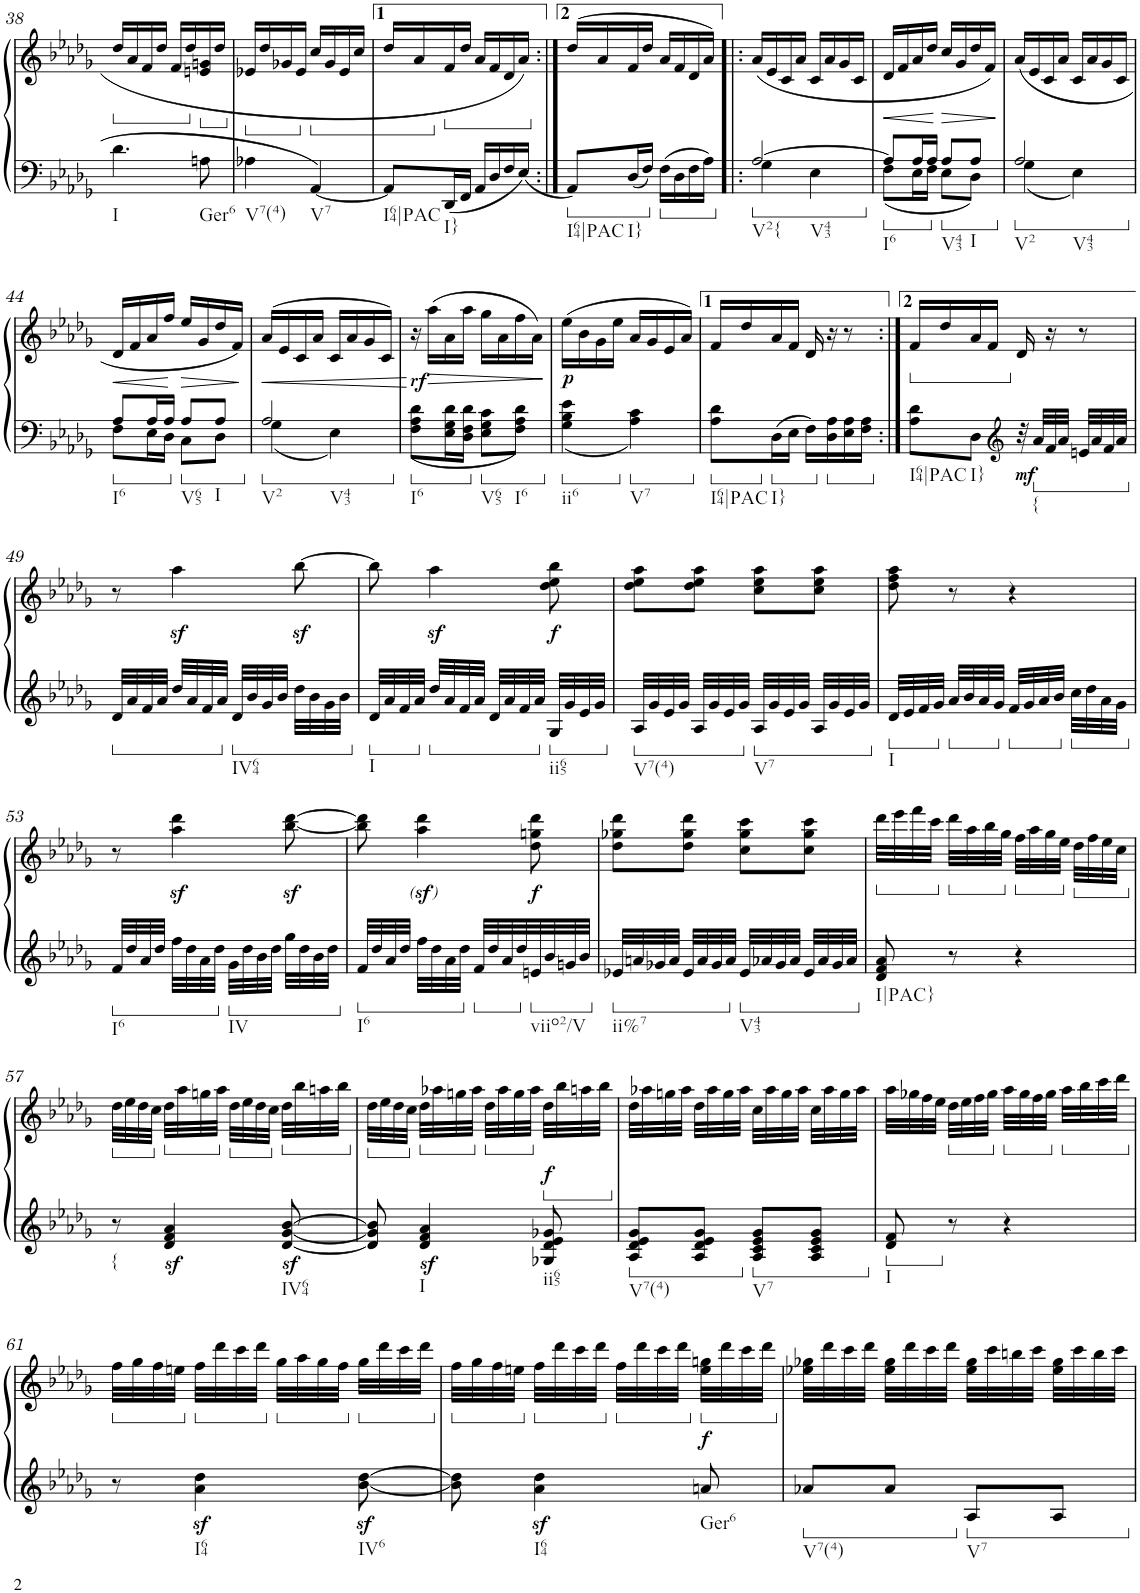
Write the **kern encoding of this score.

**kern	**kern	**dynam
*part1	*part1	*part1
*staff2	*staff1	*staff1/2
*I"Piano	*	*
*I'Pno.	*	*
!!LO:PB:g=z
*clefF4	*clefF4	*
*k[b-e-a-d-g-]	*k[b-e-a-d-g-]	*
*M2/4	*M2/4	*
*	*ped	*
=38	=38	=38
!LO:TX:b:t=I	!	!
4.d-\	16dd-/LL	.
.	16a-/	.
.	16f/	.
.	16dd-/JJ	.
.	16f/LL	.
.	16dd-/	.
*	*Xped	*
*	*ped	*
!LO:TX:b:t=Ger6	!	!
8An\	16en/ 16gn/	.
.	16dd-/JJ	.
=39	=39	=39
*	*Xped	*
*	*ped	*
!LO:TX:b:t=V7(4)	!	!
4A-X\	16e-X/LL	.
.	16dd-/	.
.	16g-X/	.
.	16e-/JJ	.
*	*Xped	*
*	*ped	*
!LO:TX:b:t=V7	!	!
[4AA-/	16cc/LL	.
.	16g-/	.
.	16e-/	.
.	16cc/JJ	.
=40	=40	=40
!LO:TX:b:t=I64|PAC	!	!
8AA-/L]	16dd-/LL	.
.	16a-/	.
*	*Xped	*
*	*ped	*
!LO:TX:b:t=I}	!	!
16DD-/L	16f/	.
16FF/JJ	16dd-/JJ	.
16AA-/LL	16a-/LL	.
16D-/	16f/	.
16F/	16d-/	.
16E-/JJ	16a-/JJ	.
=40X4:|!	=40X4:|!	=40X4:|!
*	*Xped	*
!LO:TX:b:t=I64|PAC	!	!
8AA-/L	(>16dd-/LL	.
.	16a-/	.
!LO:TX:b:t=I}	!	!
16D-/L	16f/	.
16F/JJ	16dd-/JJ	.
16F\LL	16a-/LL	.
16D-\	16f/	.
16F\	16d-/	.
16A-\JJ	16a-/JJ)	.
=41!|:	=41!|:	=41!|:
*^	*	*
!LO:TX:b:t=V2{	!	!	!
!LO:TX:b:t=V43	!	!	!
[2A-/	4G-\	(16a-/LL	.
.	.	16e-/	.
.	.	16c/	.
.	.	16a-/JJ	.
.	4E-\	16c/LL	.
.	.	16a-/	.
.	.	16g-/	.
.	.	16c/JJ	.
=42	=42	=42	=42
!LO:TX:b:t=I6	!	!	!
!	!	!	!LO:HP:b
8A-/L]	8F\L	16d-/LL	<
.	.	16f/	.
16A-/L	16E-\L	16a-/	.
16A-/JJ	16F\JJ	16dd-/JJ	.
!LO:TX:b:t=V43	!	!	!
!	!	!	!LO:HP:n=1:b
8A-/L	8E-\L	16cc/LL	[ >
.	.	16g-/	.
!LO:TX:b:t=I	!	!	!
8A-/J	8D-\J	16dd-/	.
.	.	16f/JJ)	.
*v	*v	*	*
.	.	]
=43	=43	=43
*^	*	*
!LO:TX:b:t=V2	!	!	!
!LO:TX:b:t=V43	!	!	!
2A-/	4G-\	(16a-/LL	.
.	.	16e-/	.
.	.	16c/	.
.	.	16a-/JJ	.
.	4E-\	16c/LL	.
.	.	16a-/	.
.	.	16g-/	.
.	.	16c/JJ	.
!!LO:LB:g=z
=44	=44	=44	=44
!LO:TX:b:t=I6	!	!	!
!	!	!	!LO:HP:b
8A-/L	8F\L	16d-/LL	<
.	.	16f/	.
16A-/L	16E-\L	16a-/	.
16A-/JJ	16D-\JJ	16ff/JJ	.
!LO:TX:b:t=V65	!	!	!
!	!	!	!LO:HP:n=1:b
8A-/L	8C\L	16ee-/LL	[ >
.	.	16g-/	.
!LO:TX:b:t=I	!	!	!
8A-/J	8D-\J	16dd-/	.
.	.	16f/JJ)	.
*v	*v	*	*
.	.	]
=45	=45	=45
*^	*	*
!LO:TX:b:t=V2	!	!	!
!LO:TX:b:t=V43	!	!	!
!	!	!	!LO:HP:b
2A-/	4G-\	(>16a-/LL	<
.	.	16e-/	.
.	.	16c/	.
.	.	16a-/JJ	.
.	4E-\	16c/LL	.
.	.	16a-/	.
.	.	16g-/	.
.	.	16c/JJ)	.
*v	*v	*	*
.	.	[
=46	=46	=46
!LO:TX:b:t=I6	!	!
!	!	!LO:DY:b
8F\ 8A-\ 8d-\L	16r	rf
!	!	!LO:HP:b
.	(16aa-\LL	>
16E-\ 16G-\ 16d-\L	16a-\	.
16D-\ 16F\ 16d-\JJ	16aa-\JJ	.
!LO:TX:b:t=V65	!	!
8E-\ 8G-\ 8c\L	16gg-\LL	.
.	16a-\	.
!LO:TX:b:t=I6	!	!
8F\ 8A-\ 8d-\J	16ff\	.
.	16a-\JJ)	.
.	.	]
=47	=47	=47
!LO:TX:b:t=ii6	!	!
!	!	!LO:DY:b
4G-\ 4B-\ 4e-\	(16ee-\LL	p
.	16b-\	.
.	16g-\	.
.	16ee-\JJ	.
!LO:TX:b:t=V7	!	!
4A-\ 4c\	16a-/LL	.
.	16g-/	.
.	16e-/	.
.	16a-/JJ)	.
=48	=48	=48
!LO:TX:b:t=I64|PAC	!	!
8A-\ 8d-\L	16f/LL	.
.	16dd-/	.
!LO:TX:b:t=I}	!	!
16D-\L	16a-/	.
16E-\JJ	16f/JJ	.
16F\LL	16d-/	.
16D-\ 16A-\	16r	.
16E-\ 16A-\	8r	.
16F\ 16A-\JJ	.	.
=48X5:|!	=48X5:|!	=48X5:|!
*	*ped	*
!LO:TX:b:t=I64|PAC	!	!
8A-\ 8d-\L	16f/LL	.
.	16dd-/	.
!LO:TX:b:t=I}	!	!
8D-\J	16a-/	.
.	16f/JJ	.
*clefG2	*	*
*	*Xped	*
!	!	!LO:DY:b=2
32r	16d-/	mf
!LO:TX:b:t={	!	!
32a-/LLL	.	.
32f/	16r	.
32a-/JJJ	.	.
32en/LLL	8r	.
32a-/	.	.
32f/	.	.
32a-/JJJ	.	.
!!LO:LB:g=z
=49	=49	=49
32d-/LLL	8r	.
32a-/	.	.
32f/	.	.
32a-/JJJ	.	.
32dd-/LLL	4aa-z<\	.
32a-/	.	.
32f/	.	.
32a-/JJJ	.	.
!LO:TX:b:t=IV64	!	!
32d-/LLL	.	.
32b-/	.	.
32g-/	.	.
32b-/JJJ	.	.
32dd-\LLL	[8bb-z<\	.
32b-\	.	.
32g-\	.	.
32b-\JJJ	.	.
=50	=50	=50
!LO:TX:b:t=I	!	!
32d-/LLL	8bb-\]	.
32a-/	.	.
32f/	.	.
32a-/JJJ	.	.
32dd-/LLL	4aa-z<\	.
32a-/	.	.
32f/	.	.
32a-/JJJ	.	.
32d-/LLL	.	.
32a-/	.	.
32f/	.	.
32a-/JJJ	.	.
!LO:TX:b:t=ii65	!	!
!	!	!LO:DY:b
32G-/LLL	8dd-\ 8ee-\ 8bb-\	f
32g-/	.	.
32e-/	.	.
32g-/JJJ	.	.
=51	=51	=51
!LO:TX:b:t=V7(4)	!	!
32A-/LLL	8dd-\ 8ee-\ 8aa-\L	.
32g-/	.	.
32e-/	.	.
32g-/JJJ	.	.
32A-/LLL	8dd-\ 8ee-\ 8aa-\J	.
32g-/	.	.
32e-/	.	.
32g-/JJJ	.	.
!LO:TX:b:t=V7	!	!
32A-/LLL	8cc\ 8ee-\ 8aa-\L	.
32g-/	.	.
32e-/	.	.
32g-/JJJ	.	.
32A-/LLL	8cc\ 8ee-\ 8aa-\J	.
32g-/	.	.
32e-/	.	.
32g-/JJJ	.	.
=52	=52	=52
!LO:TX:b:t=I	!	!
32d-/LLL	8dd-\ 8ff\ 8aa-\	.
32e-/	.	.
32f/	.	.
32g-/JJJ	.	.
32a-/LLL	8r	.
32b-/	.	.
32a-/	.	.
32g-/JJJ	.	.
32f/LLL	4r	.
32g-/	.	.
32a-/	.	.
32b-/JJJ	.	.
32cc\LLL	.	.
32dd-\	.	.
32a-\	.	.
32g-\JJJ	.	.
!!LO:LB:g=z
=53	=53	=53
!LO:TX:b:t=I6	!	!
32f/LLL	8r	.
32dd-/	.	.
32a-/	.	.
32dd-/JJJ	.	.
32ff\LLL	4aa-\z< 4ddd-\z<	.
32dd-\	.	.
32a-\	.	.
32dd-\JJJ	.	.
!LO:TX:b:t=IV	!	!
32g-\LLL	.	.
32dd-\	.	.
32b-\	.	.
32dd-\JJJ	.	.
32gg-\LLL	[8bb-\z< [8ddd-\z<	.
32dd-\	.	.
32b-\	.	.
32dd-\JJJ	.	.
=54	=54	=54
!LO:TX:b:t=I6	!	!
32f/LLL	8bb-\] 8ddd-\]	.
32dd-/	.	.
32a-/	.	.
32dd-/JJJ	.	.
!	!	!LO:DY:b
!	!	!LO:DY:n=1:b
32ff\LLL	4aa-\z< 4ddd-\z<	other-dynamics other-dynamics
32dd-\	.	.
32a-\	.	.
32dd-\JJJ	.	.
32f/LLL	.	.
32dd-/	.	.
32a-/	.	.
32dd-/	.	.
!LO:TX:b:t=viio2/V	!	!
!	!	!LO:DY:n=2:b
32en/	8dd-\ 8ggn\ 8ddd-\	f
32b-/	.	.
32gn/	.	.
32b-/JJJ	.	.
=55	=55	=55
!LO:TX:b:t=ii%7	!	!
32e-X/LLL	8dd-\ 8gg-X\ 8ddd-\L	.
32an/	.	.
32g-X/	.	.
32a/JJJ	.	.
32e-/LLL	8dd-\ 8gg-\ 8ddd-\J	.
32a/	.	.
32g-/	.	.
32a/JJJ	.	.
!LO:TX:b:t=V43	!	!
32e-/LLL	8cc\ 8gg-\ 8ccc\L	.
32a-X/	.	.
32g-/	.	.
32a-/JJJ	.	.
32e-/LLL	8cc\ 8gg-\ 8ccc\J	.
32a-/	.	.
32g-/	.	.
32a-/JJJ	.	.
=56	=56	=56
*	*ped	*
!LO:TX:b:t=I|PAC}	!	!
8d-/ 8f/ 8a-/	32ddd-\LLL	.
.	32eee-\	.
.	32fff\	.
.	32ccc\JJJ	.
*	*Xped	*
*	*ped	*
8r	32ddd-\LLL	.
.	32aa-\	.
.	32bb-\	.
.	32gg-\JJJ	.
*	*Xped	*
*	*ped	*
4r	32ff\LLL	.
.	32aa-\	.
.	32gg-\	.
.	32ee-\JJJ	.
*	*Xped	*
*	*ped	*
.	32dd-\LLL	.
.	32ff\	.
.	32ee-\	.
.	32cc\JJJ	.
!!LO:LB:g=z
=57	=57	=57
*	*Xped	*
*	*ped	*
!LO:TX:b:t={	!	!
8r	32dd-\LLL	.
.	32ee-\	.
.	32dd-\	.
.	32cc\JJJ	.
*	*Xped	*
*	*ped	*
4d-/z< 4f/z< 4a-/z<	32dd-\LLL	.
.	32aa-\	.
.	32ggn\	.
.	32aa-\JJJ	.
*	*Xped	*
*	*ped	*
.	32dd-\LLL	.
.	32ee-\	.
.	32dd-\	.
.	32cc\JJJ	.
*	*Xped	*
*	*ped	*
!LO:TX:b:t=IV64	!	!
[8d-/z< [8g-/z< [8b-/z<	32dd-\LLL	.
.	32bb-\	.
.	32aan\	.
.	32bb-\JJJ	.
=58	=58	=58
*	*Xped	*
*	*ped	*
8d-/] 8g-/] 8b-/]	32dd-\LLL	.
.	32ee-\	.
.	32dd-\	.
.	32cc\JJJ	.
*	*Xped	*
*	*ped	*
!LO:TX:b:t=I	!	!
4d-/z< 4f/z< 4a-/z<	32dd-\LLL	.
.	32aa-X\	.
.	32ggn\	.
.	32aa-\JJJ	.
*	*Xped	*
*	*ped	*
.	32dd-\LLL	.
.	32aa-\	.
.	32gg\	.
.	32aa-\JJJ	.
*	*Xped	*
*	*ped	*
!LO:TX:b:t=ii65	!	!
!	!	!LO:DY:b
8G-X/ 8d-/ 8e-/ 8g-X/	32dd-\LLL	f
.	32bb-\	.
.	32aan\	.
.	32bb-\JJJ	.
=59	=59	=59
*	*Xped	*
!LO:TX:b:t=V7(4)	!	!
8A-/ 8d-/ 8e-/ 8g-/L	32dd-\LLL	.
.	32aa-X\	.
.	32ggn\	.
.	32aa-\JJJ	.
8A-/ 8d-/ 8e-/ 8g-/J	32dd-\LLL	.
.	32aa-\	.
.	32gg\	.
.	32aa-\JJJ	.
!LO:TX:b:t=V7	!	!
8A-/ 8c/ 8e-/ 8g-/L	32cc\LLL	.
.	32aa-\	.
.	32gg\	.
.	32aa-\JJJ	.
8A-/ 8c/ 8e-/ 8g-/J	32cc\LLL	.
.	32aa-\	.
.	32gg\	.
.	32aa-\JJJ	.
=60	=60	=60
!LO:TX:b:t=I	!	!
8d-/ 8f/	32aa-\LLL	.
.	32gg-X\	.
.	32ff\	.
.	32ee-\JJJ	.
*	*ped	*
8r	32dd-\LLL	.
.	32ee-\	.
.	32ff\	.
.	32gg-\JJJ	.
*	*Xped	*
*	*ped	*
4r	32aa-\LLL	.
.	32gg-\	.
.	32ff\	.
.	32gg-\JJJ	.
*	*Xped	*
*	*ped	*
.	32aa-\LLL	.
.	32bb-\	.
.	32ccc\	.
.	32ddd-\JJJ	.
!!LO:LB:g=z
=61	=61	=61
*	*Xped	*
*	*ped	*
8r	32ff\LLL	.
.	32gg-\	.
.	32ff\	.
.	32een\JJJ	.
*	*Xped	*
*	*ped	*
!LO:TX:b:t=I64	!	!
4a-\z< 4dd-\z<	32ff\LLL	.
.	32ddd-\	.
.	32ccc\	.
.	32ddd-\JJJ	.
*	*Xped	*
*	*ped	*
.	32gg-\LLL	.
.	32aa-\	.
.	32gg-\	.
.	32ff\JJJ	.
*	*Xped	*
*	*ped	*
!LO:TX:b:t=IV6	!	!
[8b-\z< [8dd-\z<	32gg-\LLL	.
.	32ddd-\	.
.	32ccc\	.
.	32ddd-\JJJ	.
=62	=62	=62
*	*Xped	*
*	*ped	*
8b-\] 8dd-\]	32ff\LLL	.
.	32gg-\	.
.	32ff\	.
.	32een\JJJ	.
*	*Xped	*
*	*ped	*
!LO:TX:b:t=I64	!	!
4a-\z< 4dd-\z<	32ff\LLL	.
.	32ddd-\	.
.	32ccc\	.
.	32ddd-\JJJ	.
*	*Xped	*
*	*ped	*
.	32ff\LLL	.
.	32ddd-\	.
.	32ccc\	.
.	32ddd-\JJJ	.
*	*Xped	*
*	*ped	*
!LO:TX:b:t=Ger6	!	!
!	!	!LO:DY:a=2
8an/	32ee\ 32ggn\LLL	f
.	32ddd-\	.
.	32ccc\	.
.	32ddd-\JJJ	.
=63	=63	=63
*	*Xped	*
!LO:TX:b:t=V7(4)	!	!
8a-X/L	32ee-X\ 32gg-X\LLL	.
.	32ddd-\	.
.	32ccc\	.
.	32ddd-\JJJ	.
8a-/J	32ee-\ 32gg-\LLL	.
.	32ddd-\	.
.	32ccc\	.
.	32ddd-\JJJ	.
!LO:TX:b:t=V7	!	!
8A-/L	32ee-\ 32gg-\LLL	.
.	32ccc\	.
.	32bbn\	.
.	32ccc\JJJ	.
8A-/J	32ee-\ 32gg-\LLL	.
.	32ccc\	.
.	32bb\	.
.	32ccc\JJJ	.
=	=	=
*-	*-	*-
